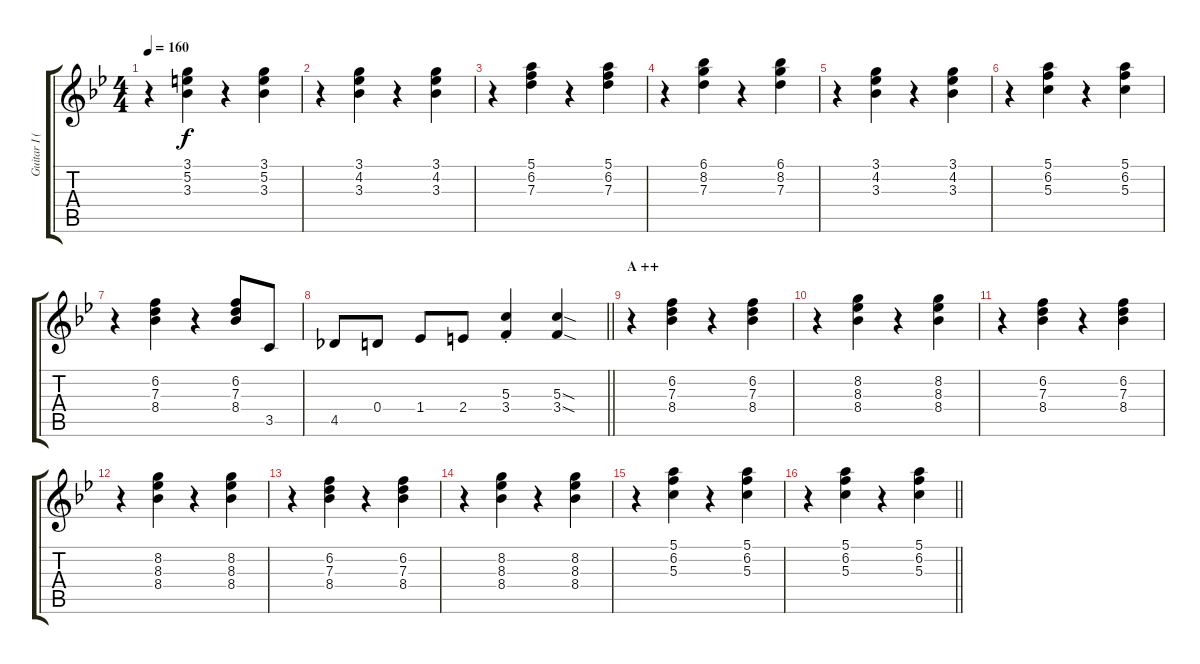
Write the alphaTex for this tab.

\track ("Guitar I (Hirasawa Yui)" "Guitar I (") {instrument electricguitarclean}
\staff {score tabs}
\tuning (E4 B3 G3 D3 A2 E2) {hide}
\ts (4 4)
\tempo 160
\clef g2
\ks bb
r.4{dy f} (3.1 5.2 3.3).4 r.4 (3.1 5.2 3.3).4 |
r.4 (3.1 4.2 3.3).4 r.4 (3.1 4.2 3.3).4 |
r.4 (5.1 6.2 7.3).4 r.4 (5.1 6.2 7.3).4 |
r.4 (6.1 8.2 7.3).4 r.4 (6.1 8.2 7.3).4 |
r.4 (3.1 4.2 3.3).4 r.4 (3.1 4.2 3.3).4 |
r.4 (5.1 6.2 5.3).4 r.4 (5.1 6.2 5.3).4 |
r.4 (6.2 7.3 8.4).4 r.4 (6.2 7.3 8.4).8 3.5.8 |
\barLineRight lightlight
4.5.8 0.4.8 1.4.8 2.4.8 (5.3{st} 3.4{st}).4 (5.3{sod} 3.4{sod}).4 |
\section ("" "A ++")
r.4 (6.2 7.3 8.4).4 r.4 (6.2 7.3 8.4).4 |
r.4 (8.2 8.3 8.4).4 r.4 (8.2 8.3 8.4).4 |
r.4 (6.2 7.3 8.4).4 r.4 (6.2 7.3 8.4).4 |
r.4 (8.2 8.3 8.4).4 r.4 (8.2 8.3 8.4).4 |
r.4 (6.2 7.3 8.4).4 r.4 (6.2 7.3 8.4).4 |
r.4 (8.2 8.3 8.4).4 r.4 (8.2 8.3 8.4).4 |
r.4 (5.1 6.2 5.3).4 r.4 (5.1 6.2 5.3).4 |
\barLineRight lightlight
r.4 (5.1 6.2 5.3).4 r.4 (5.1 6.2 5.3).4
